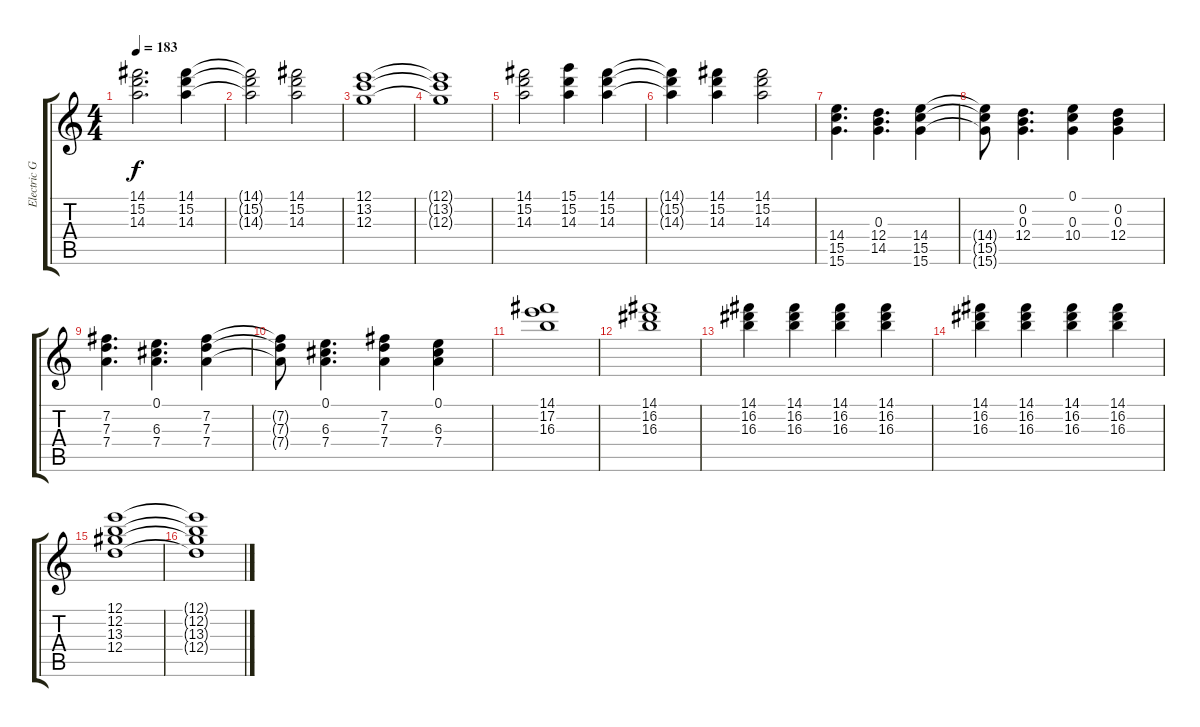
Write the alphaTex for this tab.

\track ("Electric Guitar" "Electric G") {instrument distortionguitar}
\staff {score tabs}
\tuning (E4 B3 G3 D3 A2 E2) {hide}
\ts (4 4)
\tempo 183
\clef g2
\ks c
(14.1 15.2 14.3).2{d dy f} (14.1 15.2 14.3).4 |
(14.1{t} 15.2{t} 14.3{t}).2 (14.1 15.2 14.3).2 |
(12.1 13.2 12.3).1 |
(12.1{t} 13.2{t} 12.3{t}).1 |
(14.1 15.2 14.3).2 (15.1 15.2 14.3).4 (14.1 15.2 14.3).4 |
(14.1{t} 15.2{t} 14.3{t}).4 (14.1 15.2 14.3).4 (14.1 15.2 14.3).2 |
(14.4 15.5 15.6).4{d} (0.3 12.4 14.5).4{d} (14.4 15.5 15.6).4 |
(14.4{t} 15.5{t} 15.6{t}).8 (0.2 0.3 12.4).4{d} (0.1 0.3 10.4).4 (0.2 0.3 12.4).4 |
(7.2 7.3 7.4).4{d} (0.1 6.3 7.4).4{d} (7.2 7.3 7.4).4 |
(7.2{t} 7.3{t} 7.4{t}).8 (0.1 6.3 7.4).4{d} (7.2 7.3 7.4).4 (0.1 6.3 7.4).4 |
(14.1 17.2 16.3).1 |
(14.1 16.2 16.3).1 |
(14.1 16.2 16.3).4 (14.1 16.2 16.3).4 (14.1 16.2 16.3).4 (14.1 16.2 16.3).4 |
(14.1 16.2 16.3).4 (14.1 16.2 16.3).4 (14.1 16.2 16.3).4 (14.1 16.2 16.3).4 |
(12.1 12.2 13.3 12.4).1 |
(12.1{t} 12.2{t} 13.3{t} 12.4{t}).1
